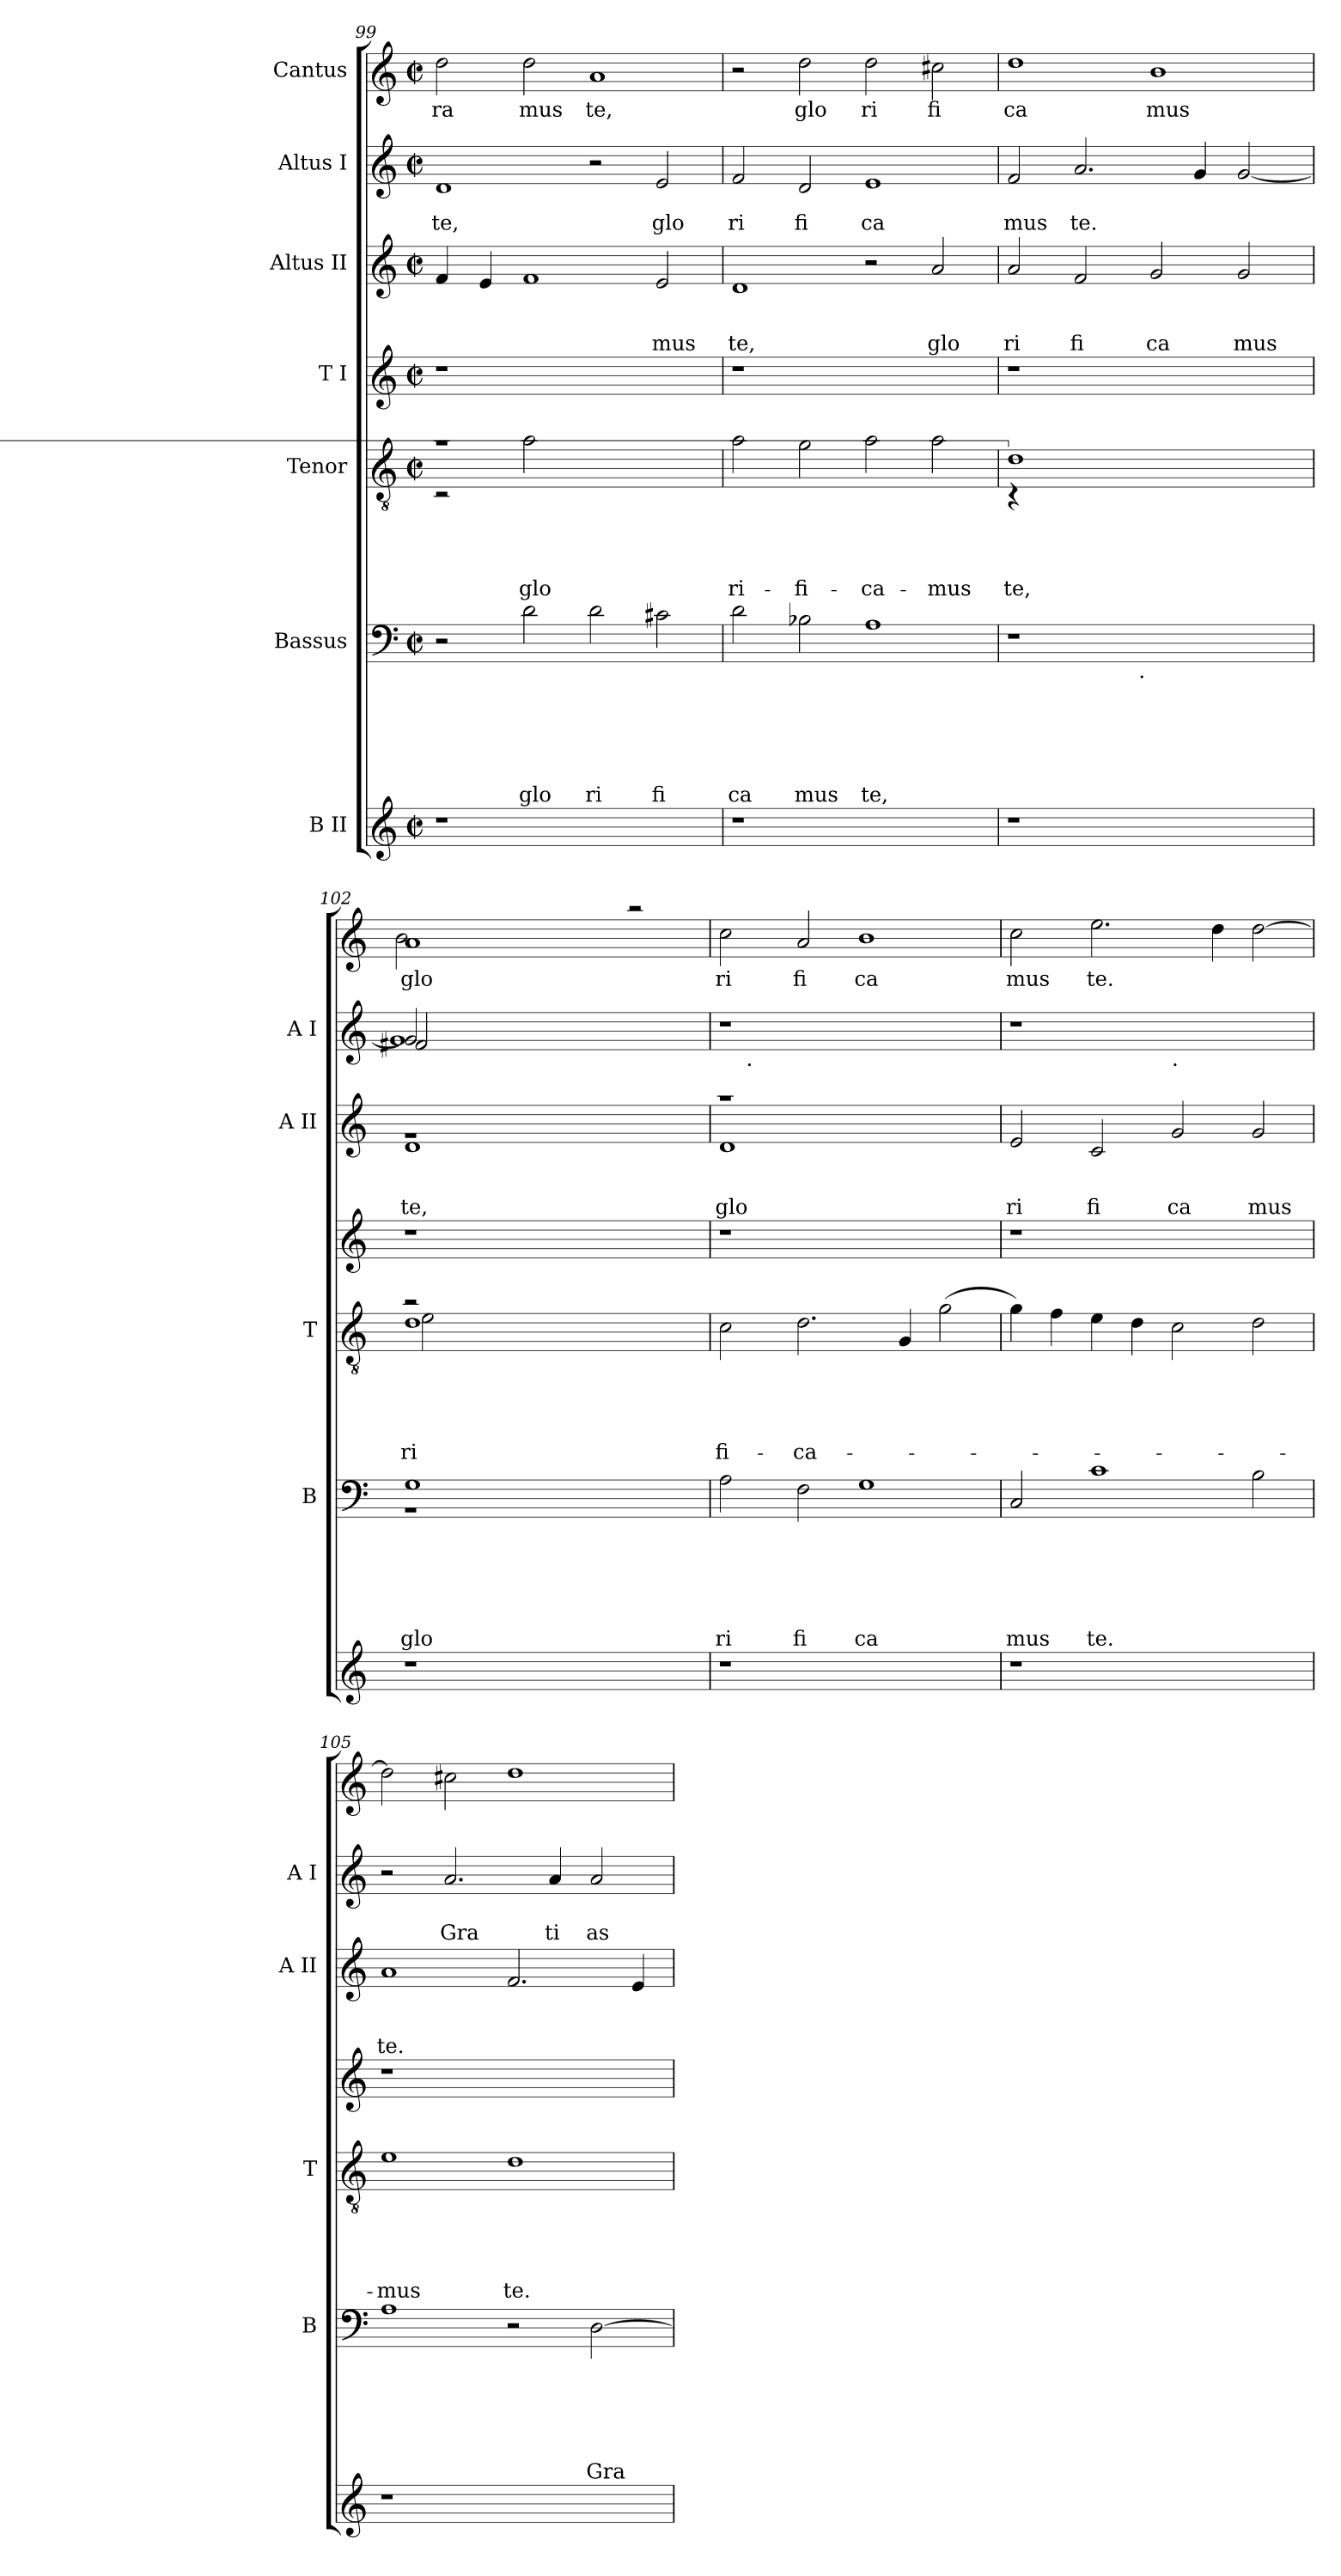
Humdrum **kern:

**kern	**kern	**text	**text	**text	**text	**text	**text	**kern	**text	**text	**text	**text	**text	**kern	**kern	**text	**text	**text	**kern	**text	**text	**kern	**text
*part7	*part6	*part6	*part6	*part6	*part6	*part6	*part6	*part5	*part5	*part5	*part5	*part5	*part5	*part4	*part3	*part3	*part3	*part3	*part2	*part2	*part2	*part1	*part1
*staff7	*staff6	*staff6	*staff6	*staff6	*staff6	*staff6	*staff6	*staff5	*staff5	*staff5	*staff5	*staff5	*staff5	*staff4	*staff3	*staff3	*staff3	*staff3	*staff2	*staff2	*staff2	*staff1	*staff1
*I"B II	*I"Bassus	*	*	*	*	*	*	*I"Tenor	*	*	*	*	*	*I"T I	*I"Altus II	*	*	*	*I"Altus I	*	*	*I"Cantus	*
*	*I'B	*	*	*	*	*	*	*I'T	*	*	*	*	*	*	*I'A II	*	*	*	*I'A I	*	*	*	*
*clefG2	*clefF4	*	*	*	*	*	*	*clefGv2	*	*	*	*	*	*clefG2	*clefG2	*	*	*	*clefG2	*	*	*clefG2	*
*k[]	*k[]	*	*	*	*	*	*	*k[]	*	*	*	*	*	*k[]	*k[]	*	*	*	*k[]	*	*	*k[]	*
*C:	*C:	*	*	*	*	*	*	*C:	*	*	*	*	*	*C:	*C:	*	*	*	*C:	*	*	*C:	*
*M2/2	*M2/2	*	*	*	*	*	*	*M2/2	*	*	*	*	*	*M2/2	*M2/2	*	*	*	*M2/2	*	*	*M2/2	*
*met(c|)	*met(c|)	*	*	*	*	*	*	*met(c|)	*	*	*	*	*	*met(c|)	*met(c|)	*	*	*	*met(c|)	*	*	*met(c|)	*
=99	=99	=99	=99	=99	=99	=99	=99	=99	=99	=99	=99	=99	=99	=99	=99	=99	=99	=99	=99	=99	=99	=99	=99
*	*	*	*	*	*	*	*	*^	*	*	*	*	*	*	*	*	*	*	*	*	*	*	*
!	!	!	!	!	!	!	!	!	!	!	!	!	!	!	!	!	!	!	!	!	!	!LO:LY:b	!	!LO:LY:b
1r	2r	.	.	.	.	.	.	1ra	2rC	.	.	.	.	.	1r	4f/	.	.	.	1d	.	te,	2dd\	ra
.	.	.	.	.	.	.	.	.	.	.	.	.	.	.	.	4e/	.	.	.	.	.	.	.	.
!	!	!	!	!	!	!	!LO:LY:b	!	!	!	!	!	!	!LO:LY:b	!	!	!	!	!	!	!	!	!	!LO:LY:b
.	2d\	.	.	.	.	.	glo	.	2a\	.	.	.	.	glo	.	1f	.	.	.	.	.	.	2dd\	mus
!	!	!	!	!	!	!	!LO:LY:b	!	!	!	!	!	!	!	!	!	!	!	!	!	!	!	!	!LO:LY:b
1ryy	2d\	.	.	.	.	.	ri	1ryy	1ryy	.	.	.	.	.	1ryy	.	.	.	.	2r	.	.	1a	te,
!	!	!	!	!	!	!	!LO:LY:b	!	!	!	!	!	!	!	!	!	!	!	!LO:LY:b	!	!	!LO:LY:b	!	!
.	2c#\	.	.	.	.	.	fi	.	.	.	.	.	.	.	.	2e/	.	.	mus	2e/	.	glo	.	.
*	*	*	*	*	*	*	*	*v	*v	*	*	*	*	*	*	*	*	*	*	*	*	*	*	*
!!LO:PB:g=z
=100	=100	=100	=100	=100	=100	=100	=100	=100	=100	=100	=100	=100	=100	=100	=100	=100	=100	=100	=100	=100	=100	=100	=100
!	!	!	!	!	!	!	!LO:LY:b	!	!	!	!	!	!LO:LY:b	!	!	!	!	!LO:LY:b	!	!	!LO:LY:b	!	!
1r	2d\	.	.	.	.	.	ca	2a\	.	.	.	.	ri-	1r	1d	.	.	te,	2f/	.	ri	2r	.
!	!	!	!	!	!	!	!LO:LY:b	!	!	!	!	!	!LO:LY:b	!	!	!	!	!	!	!	!LO:LY:b	!	!LO:LY:b
.	2B-\	.	.	.	.	.	mus	2g\	.	.	.	.	-fi-	.	.	.	.	.	2d/	.	fi	2dd\	glo
!	!	!	!	!	!	!	!LO:LY:b	!	!	!	!	!	!LO:LY:b	!	!	!	!	!	!	!	!LO:LY:b	!	!LO:LY:b
1ryy	1A	.	.	.	.	.	te,	2a\	.	.	.	.	-ca-	1ryy	2r	.	.	.	1e	.	ca	2dd\	ri
!	!	!	!	!	!	!	!	!	!	!	!	!	!LO:LY:b	!	!	!	!	!LO:LY:b	!	!	!	!	!LO:LY:b
.	.	.	.	.	.	.	.	2a\	.	.	.	.	-mus	.	2a/	.	.	glo	.	.	.	2cc#\	fi
=101	=101	=101	=101	=101	=101	=101	=101	=101	=101	=101	=101	=101	=101	=101	=101	=101	=101	=101	=101	=101	=101	=101	=101
*	*	*	*	*	*	*	*	*^	*	*	*	*	*	*	*	*	*	*	*	*	*	*	*
!	!	!	!	!	!	!	!	!	!LO:N:vis=1	!	!	!	!	!LO:LY:b	!	!	!	!	!LO:LY:b	!	!	!LO:LY:b	!	!LO:LY:b
*	*^	*	*	*	*	*	*	*	*	*	*	*	*	*	*	*	*	*	*	*	*	*	*	*
1r	1r	2ryy	.	.	.	.	.	.	1d	32%31rC	.	.	.	.	te,	1r	2a/	.	.	ri	2f/	.	mus	1dd	ca
!	!	!	!	!	!	!	!	!	!	!	!	!	!	!	!	!	!	!	!	!LO:LY:b	!	!	!LO:LY:b	!	!
.	.	4...ryy	.	.	.	.	.	.	.	.	.	.	.	.	.	.	2f/	.	.	fi	2.a/	.	te.	.	.
!	!	!LO:TX:b:t=.	!	!	!	!	!	!	!	!	!	!	!	!	!	!	!	!	!	!	!	!	!	!	!
.	.	1ryy	.	.	.	.	.	.	.	1ryy	.	.	.	.	.	.	.	.	.	.	.	.	.	.	.
!	!	!	!	!	!	!	!	!	!	!	!	!	!	!	!	!	!	!	!	!LO:LY:b	!	!	!	!	!LO:LY:b
1ryy	1ryy	.	.	.	.	.	.	.	1ryy	.	.	.	.	.	.	1ryy	2g/	.	.	ca	.	.	.	1b	mus
.	.	.	.	.	.	.	.	.	.	.	.	.	.	.	.	.	.	.	.	.	4g/	.	.	.	.
!	!	!	!	!	!	!	!	!	!	!	!	!	!	!	!	!	!	!	!	!LO:LY:b	!	!	!	!	!
.	.	.	.	.	.	.	.	.	.	.	.	.	.	.	.	.	2g/	.	.	mus	[<2g/	.	.	.	.
.	.	32ryy	.	.	.	.	.	.	.	32ryy	.	.	.	.	.	.	.	.	.	.	.	.	.	.	.
=102	=102	=102	=102	=102	=102	=102	=102	=102	=102	=102	=102	=102	=102	=102	=102	=102	=102	=102	=102	=102	=102	=102	=102	=102	=102
!	!	!	!	!	!	!	!	!LO:LY:b	!	!	!	!	!	!	!LO:LY:b	!	!	!	!	!	!	!	!	!	!
*	*	*	*	*	*	*	*	*	*	*^	*	*	*	*	*	*	*	*	*	*	*	*	*	*	*
!	!	!	!	!	!	!	!	!	!	!	!	!	!	!	!	!LO:LY:b	!	!	!	!	!LO:LY:b	!	!	!	!	!LO:LY:b
*	*	*	*	*	*	*	*	*	*	*	*	*	*	*	*	*	*	*^	*	*	*	*^	*	*	*^	*
*	*	*	*	*	*	*	*	*	*	*	*	*	*	*	*	*	*	*	*	*	*	*	*	*^	*	*	*	*	*
!	!	!	!	!	!	!	!	!	!	!	!	!	!	!	!	!	!	!	!	!	!	!	!	!	!	!	!	!	!	!LO:LY:b
1r	1rC	1G	.	.	.	.	.	glo	2ra	1d	2e\	.	.	.	.	-ri-	1r	1d	1ra	.	.	te,	2g/]	2f#/	1g	.	.	1a	2b\	glo
.	.	.	.	.	.	.	.	.	1ryy	.	1ryy	.	.	.	.	.	.	.	.	.	.	.	1ryy	1ryy	.	.	.	.	1..ryy	.
1ryy	1ryy	1ryy	.	.	.	.	.	.	.	1ryy	.	.	.	.	.	.	1ryy	1ryy	1ryy	.	.	.	.	.	1ryy	.	.	2.ryy	.	.
.	.	.	.	.	.	.	.	.	4ryy	.	4ryy	.	.	.	.	.	.	.	.	.	.	.	4ryy	4ryy	.	.	.	.	.	.
.	.	.	.	.	.	.	.	.	2ryy	.	2ryy	.	.	.	.	.	.	.	.	.	.	.	2ryy	2ryy	.	.	.	2raa	.	.
4ryy	4ryy	4ryy	.	.	.	.	.	.	.	4ryy	.	.	.	.	.	.	4ryy	4ryy	4ryy	.	.	.	.	.	4ryy	.	.	.	.	.
*	*	*	*	*	*	*	*	*	*	*v	*v	*	*	*	*	*	*	*	*	*	*	*	*	*	*	*	*	*v	*v	*
=103	=103	=103	=103	=103	=103	=103	=103	=103	=103	=103	=103	=103	=103	=103	=103	=103	=103	=103	=103	=103	=103	=103	=103	=103	=103	=103	=103	=103
!	!	!	!	!	!	!	!	!LO:LY:b	!	!	!	!	!	!	!LO:LY:b	!	!	!	!	!	!LO:LY:b	!	!	!	!	!	!	!LO:LY:b
*	*v	*v	*	*	*	*	*	*	*	*	*	*	*	*	*	*	*	*	*	*	*	*	*v	*v	*	*	*	*
*	*	*	*	*	*	*	*	*v	*v	*	*	*	*	*	*	*	*	*	*	*	*	*	*	*	*	*
1r	2A\	.	.	.	.	.	ri	2c\	.	.	.	.	-fi-	1r	1raa	1d	.	.	glo	1r	8ryy	.	.	2cc\	ri
!	!	!	!	!	!	!	!	!	!	!	!	!	!	!	!	!	!	!	!	!	!LO:TX:b:t=.	!	!	!	!
.	.	.	.	.	.	.	.	.	.	.	.	.	.	.	.	.	.	.	.	.	1...ryy	.	.	.	.
!	!	!	!	!	!	!	!LO:LY:b	!	!	!	!	!	!LO:LY:b	!	!	!	!	!	!	!	!	!	!	!	!LO:LY:b
.	2F\	.	.	.	.	.	fi	2.d\	.	.	.	.	-ca-	.	.	.	.	.	.	.	.	.	.	2a/	fi
!	!	!	!	!	!	!	!LO:LY:b	!	!	!	!	!	!	!	!	!	!	!	!	!	!	!	!	!	!LO:LY:b
1ryy	1G	.	.	.	.	.	ca	.	.	.	.	.	.	1ryy	1ryy	1ryy	.	.	.	1ryy	.	.	.	1b	ca
.	.	.	.	.	.	.	.	4G/	.	.	.	.	.	.	.	.	.	.	.	.	.	.	.	.	.
.	.	.	.	.	.	.	.	(>2g\	.	.	.	.	.	.	.	.	.	.	.	.	.	.	.	.	.
*	*	*	*	*	*	*	*	*	*	*	*	*	*	*	*v	*v	*	*	*	*	*	*	*	*	*
=104	=104	=104	=104	=104	=104	=104	=104	=104	=104	=104	=104	=104	=104	=104	=104	=104	=104	=104	=104	=104	=104	=104	=104	=104
!	!	!	!	!	!	!	!LO:LY:b	!	!	!	!	!	!	!	!	!	!	!LO:LY:b	!	!	!	!	!	!LO:LY:b
*	*	*	*	*	*	*	*	*	*	*	*	*	*	*	*	*	*	*	*v	*v	*	*	*	*
1r	2C/	.	.	.	.	.	mus	4g\)	.	.	.	.	.	1r	2e/	.	.	ri	1r	.	.	2cc\	mus
.	.	.	.	.	.	.	.	4f\	.	.	.	.	.	.	.	.	.	.	.	.	.	.	.
!	!	!	!	!	!	!	!LO:LY:b	!	!	!	!	!	!	!	!	!	!	!LO:LY:b	!	!	!	!	!LO:LY:b
.	1c	.	.	.	.	.	te.	4e\	.	.	.	.	.	.	2c/	.	.	fi	.	.	.	2.ee\	te.
.	.	.	.	.	.	.	.	4d\	.	.	.	.	.	.	.	.	.	.	.	.	.	.	.
!	!	!	!	!	!	!	!	!	!	!	!	!	!	!	!	!	!	!	!LO:TX:b:t=.	!	!	!	!
!	!	!	!	!	!	!	!	!	!	!	!	!	!	!	!	!	!	!LO:LY:b	!	!	!	!	!
1ryy	.	.	.	.	.	.	.	2c\	.	.	.	.	.	1ryy	2g/	.	.	ca	1ryy	.	.	.	.
.	.	.	.	.	.	.	.	.	.	.	.	.	.	.	.	.	.	.	.	.	.	4dd\	.
!	!	!	!	!	!	!	!	!	!	!	!	!	!	!	!	!	!	!LO:LY:b	!	!	!	!	!
.	2B\	.	.	.	.	.	.	2d\	.	.	.	.	.	.	2g/	.	.	mus	.	.	.	[>2dd\	.
=105	=105	=105	=105	=105	=105	=105	=105	=105	=105	=105	=105	=105	=105	=105	=105	=105	=105	=105	=105	=105	=105	=105	=105
!	!	!	!	!	!	!	!	!	!	!	!	!	!LO:LY:b	!	!	!	!	!LO:LY:b	!	!	!	!	!
1r	1A	.	.	.	.	.	.	1e	.	.	.	.	-mus	1r	1a	.	.	te.	2r	.	.	2dd\]	.
!	!	!	!	!	!	!	!	!	!	!	!	!	!	!	!	!	!	!	!	!	!LO:LY:b	!	!
.	.	.	.	.	.	.	.	.	.	.	.	.	.	.	.	.	.	.	2.a/	.	Gra	2cc#\	.
!	!	!	!	!	!	!	!	!	!	!	!	!	!LO:LY:b	!	!	!	!	!	!	!	!	!	!
1ryy	2r	.	.	.	.	.	.	1d	.	.	.	.	te.	1ryy	2.f/	.	.	.	.	.	.	1dd	.
!	!	!	!	!	!	!	!	!	!	!	!	!	!	!	!	!	!	!	!	!	!LO:LY:b	!	!
.	.	.	.	.	.	.	.	.	.	.	.	.	.	.	.	.	.	.	4a/	.	ti	.	.
!	!	!	!	!	!	!	!LO:LY:b	!	!	!	!	!	!	!	!	!	!	!	!	!	!LO:LY:b	!	!
.	[<2D\	.	.	.	.	.	Gra	.	.	.	.	.	.	.	.	.	.	.	2a/	.	as	.	.
.	.	.	.	.	.	.	.	.	.	.	.	.	.	.	4e/	.	.	.	.	.	.	.	.
=	=	=	=	=	=	=	=	=	=	=	=	=	=	=	=	=	=	=	=	=	=	=	=
*-	*-	*-	*-	*-	*-	*-	*-	*-	*-	*-	*-	*-	*-	*-	*-	*-	*-	*-	*-	*-	*-	*-	*-
